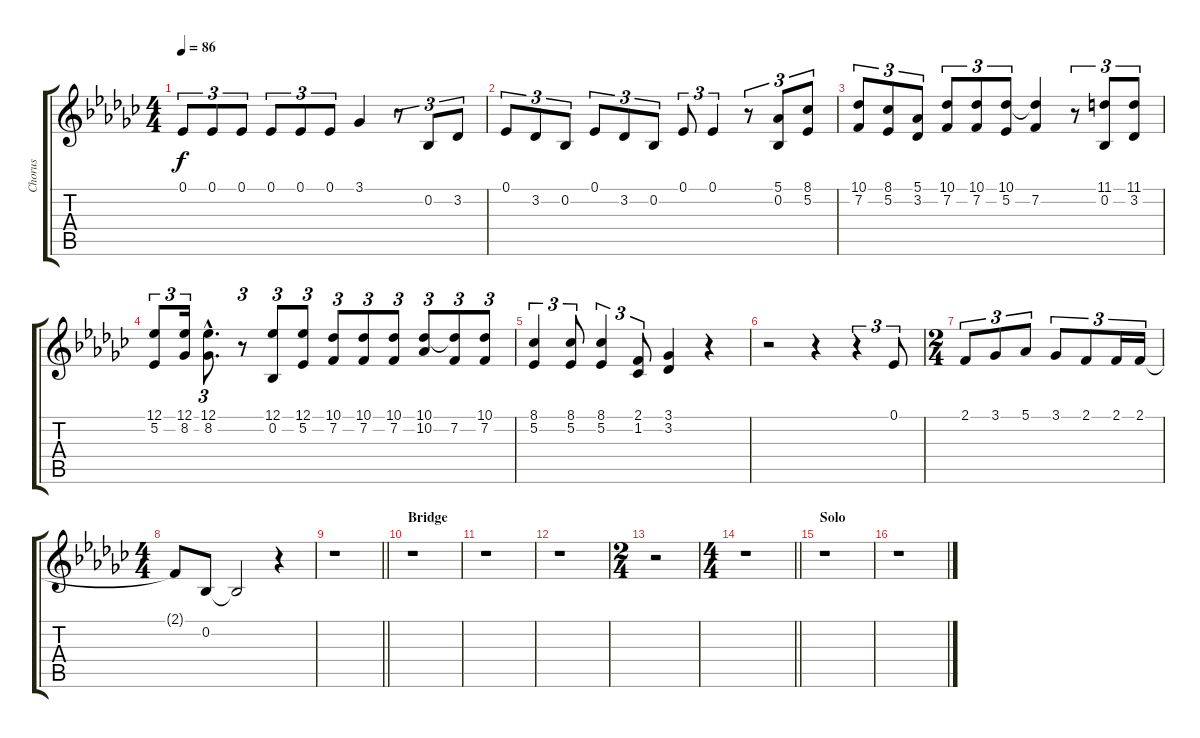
\track ("Chorus" "Chorus") {instrument sopranosax}
\staff {score tabs}
\tuning (Eb4 Bb3 Gb3 Db3 Ab2 Eb2) {hide}
\ts (4 4)
\tempo 86
\clef g2
\ks ebminor
0.1.8{tu (3 2) dy f} 0.1.8{tu (3 2)} 0.1.8{tu (3 2)} 0.1.8{tu (3 2)} 0.1.8{tu (3 2)} 0.1.8{tu (3 2)} 3.1.4 r.8{tu (3 2)} 0.2.8{tu (3 2)} 3.2.8{tu (3 2)} |
0.1.8{tu (3 2)} 3.2.8{tu (3 2)} 0.2.8{tu (3 2)} 0.1.8{tu (3 2)} 3.2.8{tu (3 2)} 0.2.8{tu (3 2)} 0.1.8{tu (3 2)} 0.1.4{tu (3 2)} r.8{tu (3 2)} (5.1 0.2).8{tu (3 2)} (8.1 5.2).8{tu (3 2)} |
(10.1 7.2).8{tu (3 2)} (8.1 5.2).8{tu (3 2)} (5.1 3.2).8{tu (3 2)} (10.1 7.2).8{tu (3 2)} (10.1 7.2).8{tu (3 2)} (10.1 5.2).8{tu (3 2)} (10.1{t} 7.2).4 r.8{tu (3 2)} (11.1 0.2).8{tu (3 2)} (11.1 3.2).8{tu (3 2)} |
(12.1 5.2).8{tu (3 2)} (12.1 8.2).16{tu (3 2)} (12.1{hac} 8.2{hac}).8{d tu (3 2)} r.8{tu (3 2)} (12.1 0.2).8{tu (3 2)} (12.1 5.2).8{tu (3 2)} (10.1 7.2).8{tu (3 2)} (10.1 7.2).8{tu (3 2)} (10.1 7.2).8{tu (3 2)} (10.1 10.2).8{tu (3 2)} (10.1{t} 7.2).8{tu (3 2)} (10.1 7.2).8{tu (3 2)} |
(8.1 5.2).4{tu (3 2)} (8.1 5.2).8{tu (3 2)} (8.1 5.2).4{tu (3 2)} (2.1 1.2).8{tu (3 2)} (3.1 3.2).4 r.4 |
r.2 r.4 r.4{tu (3 2)} 0.1.8{tu (3 2)} |
\ts (2 4)
2.1.8{tu (3 2)} 3.1.8{tu (3 2)} 5.1.8{tu (3 2)} 3.1.8{tu (3 2)} 2.1.8{tu (3 2)} 2.1.16{tu (3 2)} 2.1.16{tu (3 2)} |
\ts (4 4)
2.1{t}.8 0.2.8 0.2{t}.2 r.4 |
\barLineRight lightlight
r.1 |
\section ("" "Bridge")
r.1 |
r.1 |
r.1 |
\ts (2 4)
r.2 |
\ts (4 4)
\barLineRight lightlight
r.1 |
\section ("" "Solo")
r.1 |
r.1
